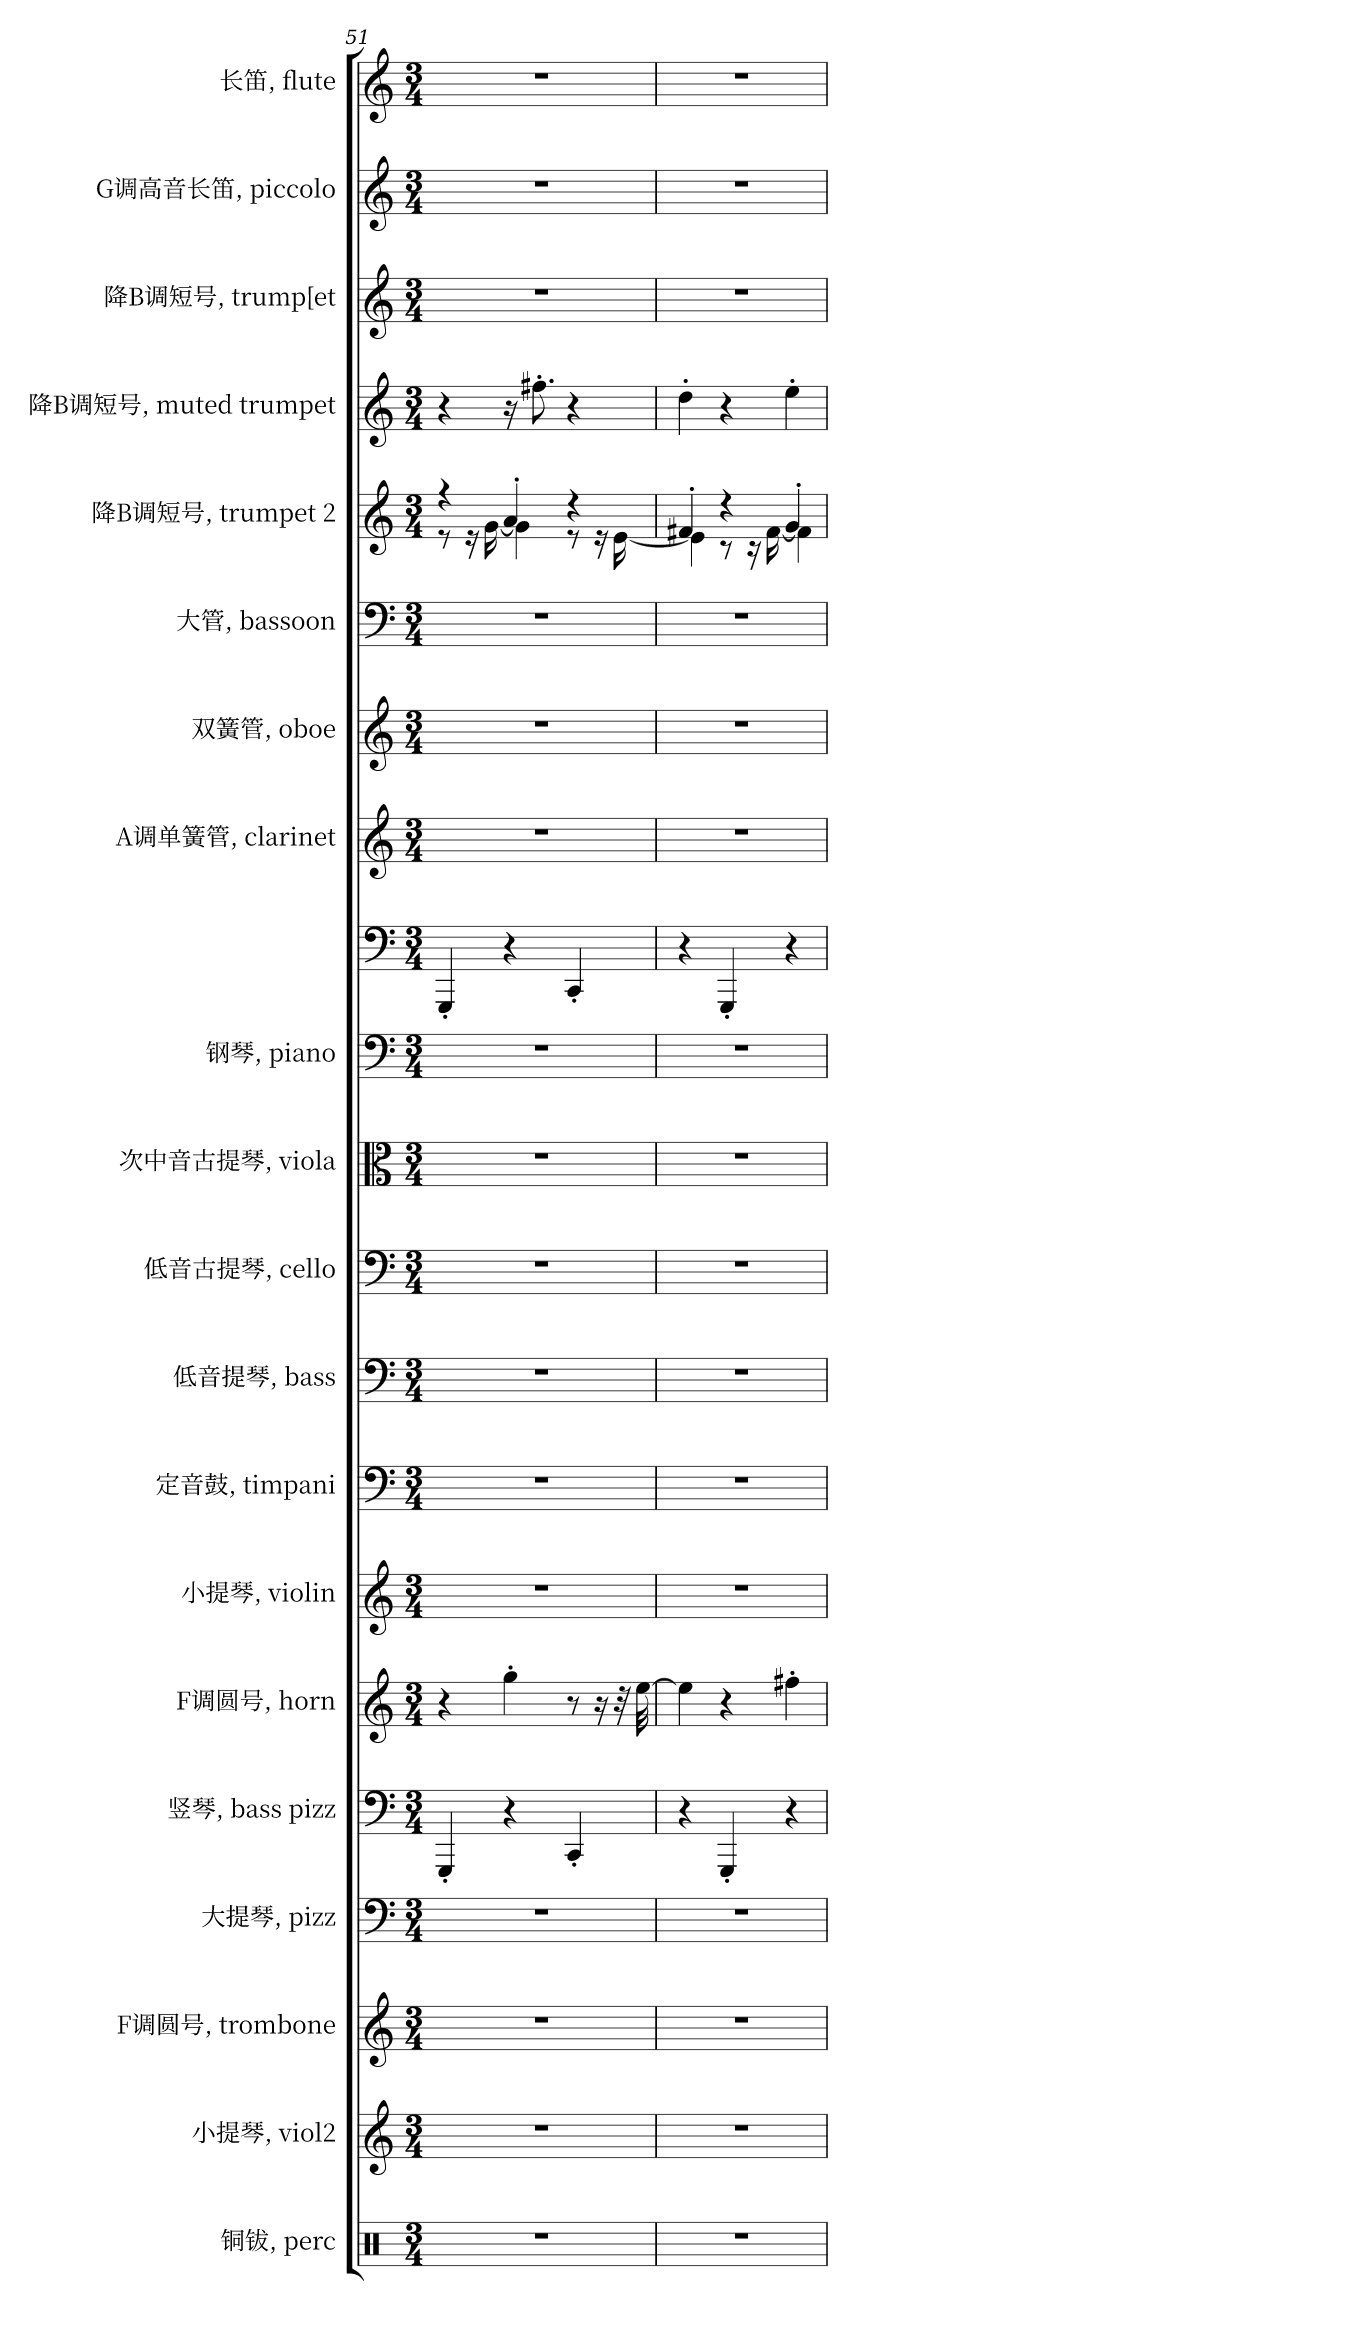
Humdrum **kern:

**kern	**kern	**kern	**kern	**kern	**kern	**kern	**kern	**kern	**kern	**kern	**kern	**kern	**kern	**kern	**kern	**kern	**kern	**kern	**kern	**kern
*part20	*part19	*part18	*part17	*part16	*part15	*part14	*part13	*part12	*part11	*part10	*part9	*part9	*part8	*part7	*part6	*part5	*part4	*part3	*part2	*part1
*staff21	*staff20	*staff19	*staff18	*staff17	*staff16	*staff15	*staff14	*staff13	*staff12	*staff11	*staff10	*staff9	*staff8	*staff7	*staff6	*staff5	*staff4	*staff3	*staff2	*staff1
*I"铜钹, perc	*I"小提琴, viol2	*I"F调圆号, trombone	*I"大提琴, pizz	*I"竖琴, bass pizz	*I"F调圆号, horn	*I"小提琴, violin	*I"定音鼓, timpani	*I"低音提琴, bass	*I"低音古提琴, cello	*I"次中音古提琴, viola	*I"钢琴, piano	*	*I"A调单簧管, clarinet	*I"双簧管, oboe	*I"大管, bassoon	*I"降B调短号, trumpet 2	*I"降B调短号, muted trumpet	*I"降B调短号, trump[et	*I"G调高音长笛, piccolo	*I"长笛, flute
*	*	*	*	*	*I'F Hn.	*I'Vln.	*I'Timp.	*	*	*	*I'Pno.	*	*I'A Cl.	*I'Ob.	*I'Bsn.	*	*	*	*	*I'Fl.
*clefX	*clefG2	*clefG2	*clefF4	*clefF4	*clefG2	*clefG2	*clefF4	*clefF4	*clefF4	*clefC3	*clefF4	*clefF4	*clefG2	*clefG2	*clefF4	*clefG2	*clefG2	*clefG2	*clefG2	*clefG2
*	*	*ITrd4c7	*	*	*ITrd4c7	*	*	*ITrd7c12	*	*	*	*	*ITrd1c2	*	*	*ITrd1c2	*ITrd1c2	*ITrd1c2	*ITrd-7c-12	*
*k[]	*k[]	*k[b-]	*k[]	*k[]	*k[b-]	*k[]	*k[]	*k[]	*k[]	*k[]	*k[]	*k[]	*k[b-e-]	*k[]	*k[]	*k[b-e-]	*k[b-e-]	*k[b-e-]	*k[]	*k[]
*M3/4	*M3/4	*M3/4	*M3/4	*M3/4	*M3/4	*M3/4	*M3/4	*M3/4	*M3/4	*M3/4	*M3/4	*M3/4	*M3/4	*M3/4	*M3/4	*M3/4	*M3/4	*M3/4	*M3/4	*M3/4
=51	=51	=51	=51	=51	=51	=51	=51	=51	=51	=51	=51	=51	=51	=51	=51	=51	=51	=51	=51	=51
*	*	*	*	*	*	*	*	*	*	*	*	*	*	*	*	*^	*	*	*	*
2.r	2.r	2.r	2.r	4GGG'/	4r	2.r	2.r	2.r	2.r	2.r	2.r	4GGG'/	2.r	2.r	2.r	4r	8r	4r	2.r	2.r	2.r
.	.	.	.	.	.	.	.	.	.	.	.	.	.	.	.	.	16r	.	.	.	.
.	.	.	.	.	.	.	.	.	.	.	.	.	.	.	.	.	[16f\	.	.	.	.
.	.	.	.	4r	4cc'\	.	.	.	.	.	.	4r	.	.	.	4g'/	4f\]	16r	.	.	.
.	.	.	.	.	.	.	.	.	.	.	.	.	.	.	.	.	.	8.een'\	.	.	.
.	.	.	.	4CC'/	8r	.	.	.	.	.	.	4CC'/	.	.	.	4r	8r	4r	.	.	.
.	.	.	.	.	16r	.	.	.	.	.	.	.	.	.	.	.	16r	.	.	.	.
.	.	.	.	.	32r	.	.	.	.	.	.	.	.	.	.	.	[16d\	.	.	.	.
.	.	.	.	.	[32a\	.	.	.	.	.	.	.	.	.	.	.	.	.	.	.	.
=52	=52	=52	=52	=52	=52	=52	=52	=52	=52	=52	=52	=52	=52	=52	=52	=52	=52	=52	=52	=52	=52
2.r	2.r	2.r	2.r	4r	4a\]	2.r	2.r	2.r	2.r	2.r	2.r	4r	2.r	2.r	2.r	4en'/	4d\]	4cc'\	2.r	2.r	2.r
.	.	.	.	4GGG'/	4r	.	.	.	.	.	.	4GGG'/	.	.	.	4r	8r	4r	.	.	.
.	.	.	.	.	.	.	.	.	.	.	.	.	.	.	.	.	16r	.	.	.	.
.	.	.	.	.	.	.	.	.	.	.	.	.	.	.	.	.	[16e\	.	.	.	.
.	.	.	.	4r	4bn'\	.	.	.	.	.	.	4r	.	.	.	4f'/	4e\]	4dd'\	.	.	.
*	*	*	*	*	*	*	*	*	*	*	*	*	*	*	*	*v	*v	*	*	*	*
=	=	=	=	=	=	=	=	=	=	=	=	=	=	=	=	=	=	=	=	=
*-	*-	*-	*-	*-	*-	*-	*-	*-	*-	*-	*-	*-	*-	*-	*-	*-	*-	*-	*-	*-
